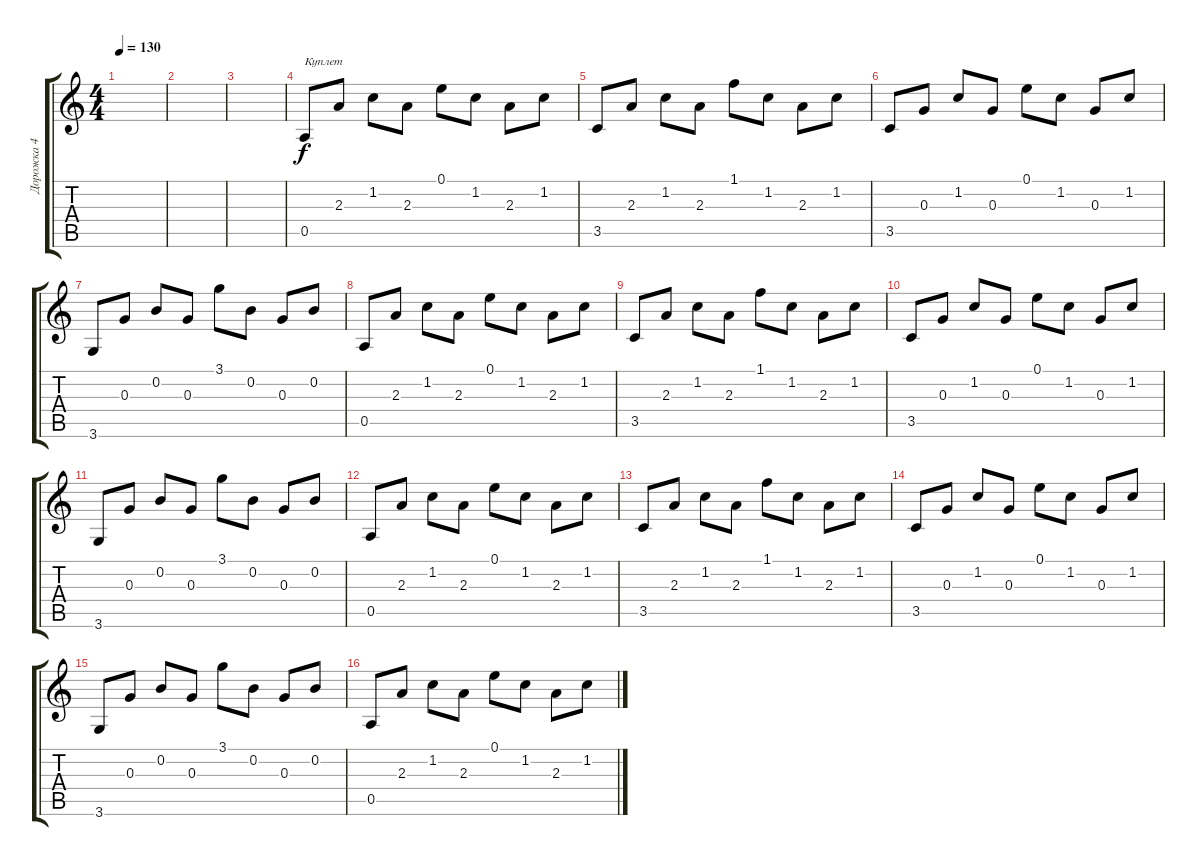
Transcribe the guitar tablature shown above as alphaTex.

\track ("Дорожка 4" "Дорожка 4") {instrument acousticguitarsteel}
\staff {score tabs}
\tuning (E4 B3 G3 D3 A2 E2) {hide}
\ts (4 4)
\tempo 130
\clef g2
\ks c
|
|
|
0.5.8{txt "Куплет"} 2.3.8 1.2.8 2.3.8 0.1.8 1.2.8 2.3.8 1.2.8 |
3.5.8 2.3.8 1.2.8 2.3.8 1.1.8 1.2.8 2.3.8 1.2.8 |
3.5.8 0.3.8 1.2.8 0.3.8 0.1.8 1.2.8 0.3.8 1.2.8 |
3.6.8 0.3.8 0.2.8 0.3.8 3.1.8 0.2.8 0.3.8 0.2.8 |
0.5.8 2.3.8 1.2.8 2.3.8 0.1.8 1.2.8 2.3.8 1.2.8 |
3.5.8 2.3.8 1.2.8 2.3.8 1.1.8 1.2.8 2.3.8 1.2.8 |
3.5.8 0.3.8 1.2.8 0.3.8 0.1.8 1.2.8 0.3.8 1.2.8 |
3.6.8 0.3.8 0.2.8 0.3.8 3.1.8 0.2.8 0.3.8 0.2.8 |
0.5.8 2.3.8 1.2.8 2.3.8 0.1.8 1.2.8 2.3.8 1.2.8 |
3.5.8 2.3.8 1.2.8 2.3.8 1.1.8 1.2.8 2.3.8 1.2.8 |
3.5.8 0.3.8 1.2.8 0.3.8 0.1.8 1.2.8 0.3.8 1.2.8 |
3.6.8 0.3.8 0.2.8 0.3.8 3.1.8 0.2.8 0.3.8 0.2.8 |
0.5.8 2.3.8 1.2.8 2.3.8 0.1.8 1.2.8 2.3.8 1.2.8
